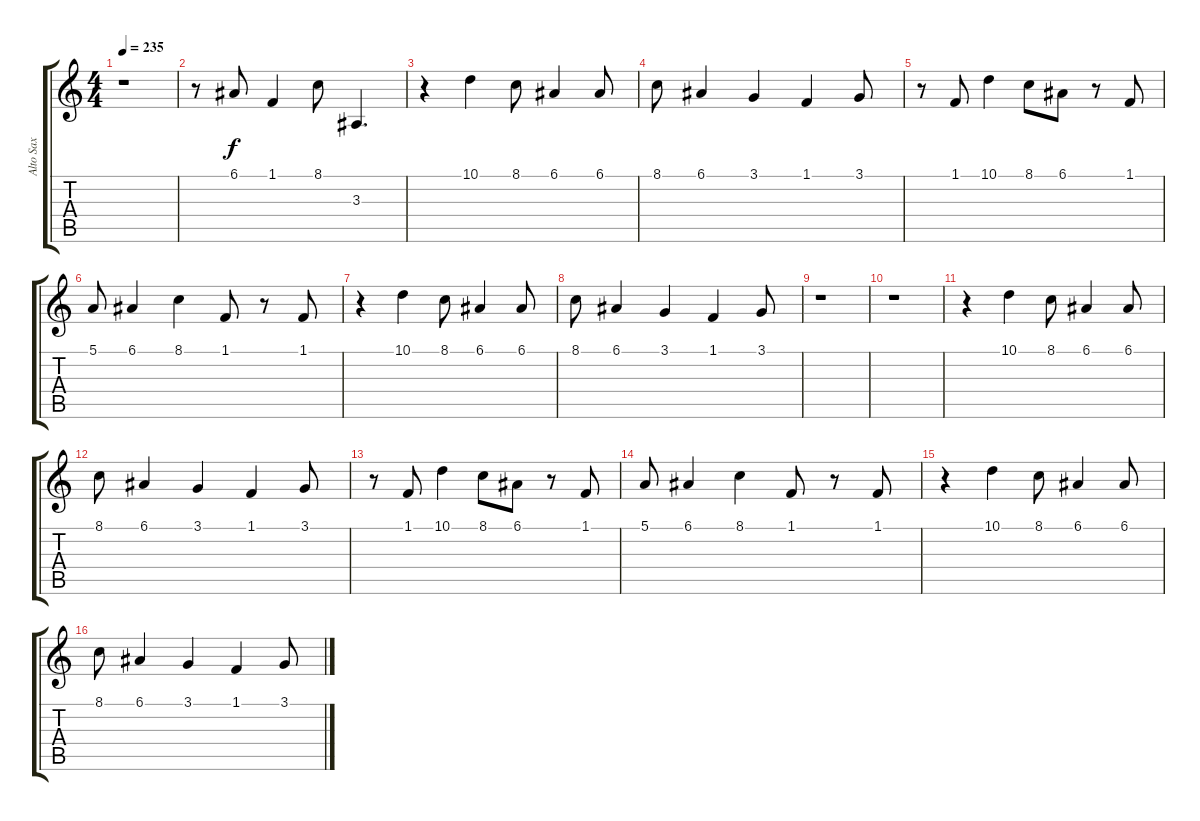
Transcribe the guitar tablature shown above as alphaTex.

\track ("Alto Sax" "Alto Sax") {instrument altosax}
\staff {score tabs}
\tuning (E4 B3 G3 D3 A2 E2) {hide}
\ts (4 4)
\tempo 235
\clef g2
\ks c
r.1{dy f instrument altosax} |
r.8 6.1.8 1.1.4 8.1.8 3.3.4{d} |
r.4 10.1.4 8.1.8 6.1.4 6.1.8 |
8.1.8 6.1.4 3.1.4 1.1.4 3.1.8 |
r.8 1.1.8 10.1.4 8.1.8 6.1.8 r.8 1.1.8 |
5.1.8 6.1.4 8.1.4 1.1.8 r.8 1.1.8 |
r.4 10.1.4 8.1.8 6.1.4 6.1.8 |
8.1.8 6.1.4 3.1.4 1.1.4 3.1.8 |
r.1 |
r.1 |
r.4 10.1.4 8.1.8 6.1.4 6.1.8 |
8.1.8 6.1.4 3.1.4 1.1.4 3.1.8 |
r.8 1.1.8 10.1.4 8.1.8 6.1.8 r.8 1.1.8 |
5.1.8 6.1.4 8.1.4 1.1.8 r.8 1.1.8 |
r.4 10.1.4 8.1.8 6.1.4 6.1.8 |
8.1.8 6.1.4 3.1.4 1.1.4 3.1.8
